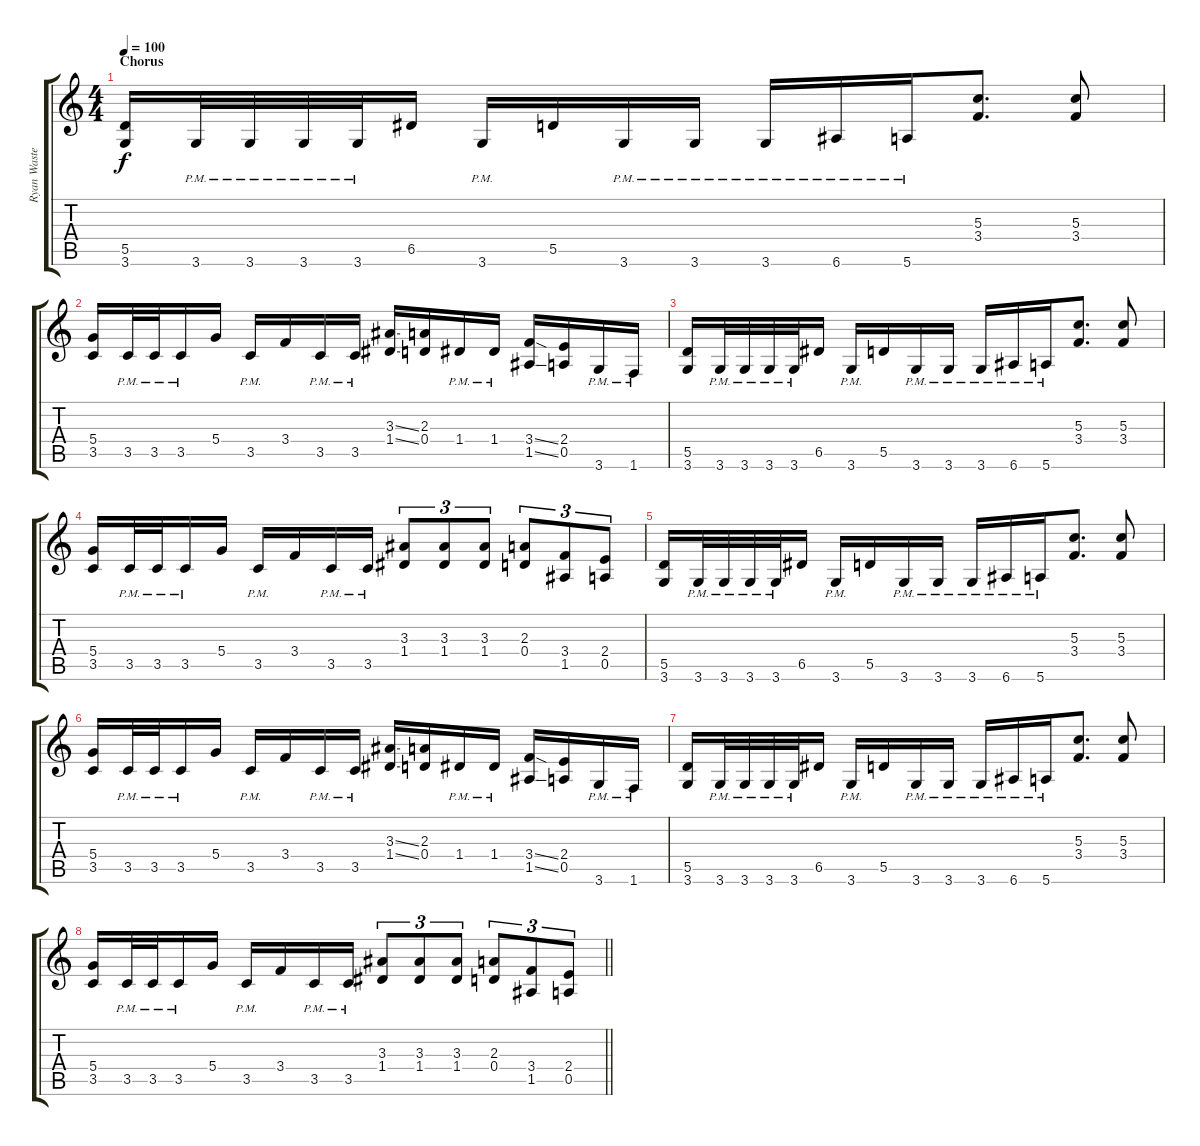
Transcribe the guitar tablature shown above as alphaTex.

\track ("Ryan Waste " "Ryan Waste") {instrument distortionguitar}
\staff {score tabs}
\tuning (E4 B3 G3 D3 A2 E2) {hide}
\ts (4 4)
\section ("" "Chorus")
\tempo 100
\clef g2
\ks c
(5.5 3.6).16{dy f} 3.6{pm}.32 3.6{pm}.32 3.6{pm}.32 3.6{pm}.32 6.5.16 3.6{pm}.16 5.5.16 3.6{pm}.16 3.6{pm}.16 3.6{pm}.16 6.6{pm}.16 5.6{pm}.16 (5.3 3.4).8{d} (5.3 3.4).8 |
(5.4 3.5).16 3.5{pm}.32 3.5{pm}.32 3.5{pm}.16 5.4.16 3.5{pm}.16 3.4.16 3.5{pm}.16 3.5{pm}.16 (3.3{ss} 1.4{ss}).16 (2.3 0.4).16 1.4{pm}.16 1.4{pm}.16 (3.4{ss} 1.5{ss}).16 (2.4 0.5).16 3.6{pm}.16 1.6{pm}.16 |
(5.5 3.6).16 3.6{pm}.32 3.6{pm}.32 3.6{pm}.32 3.6{pm}.32 6.5.16 3.6{pm}.16 5.5.16 3.6{pm}.16 3.6{pm}.16 3.6{pm}.16 6.6{pm}.16 5.6{pm}.16 (5.3 3.4).8{d} (5.3 3.4).8 |
(5.4 3.5).16 3.5{pm}.32 3.5{pm}.32 3.5{pm}.16 5.4.16 3.5{pm}.16 3.4.16 3.5{pm}.16 3.5{pm}.16 (3.3 1.4).8{tu (3 2)} (3.3 1.4).8{tu (3 2)} (3.3 1.4).8{tu (3 2)} (2.3 0.4).8{tu (3 2)} (3.4 1.5).8{tu (3 2)} (2.4 0.5).8{tu (3 2)} |
(5.5 3.6).16 3.6{pm}.32 3.6{pm}.32 3.6{pm}.32 3.6{pm}.32 6.5.16 3.6{pm}.16 5.5.16 3.6{pm}.16 3.6{pm}.16 3.6{pm}.16 6.6{pm}.16 5.6{pm}.16 (5.3 3.4).8{d} (5.3 3.4).8 |
(5.4 3.5).16 3.5{pm}.32 3.5{pm}.32 3.5{pm}.16 5.4.16 3.5{pm}.16 3.4.16 3.5{pm}.16 3.5{pm}.16 (3.3{ss} 1.4{ss}).16 (2.3 0.4).16 1.4{pm}.16 1.4{pm}.16 (3.4{ss} 1.5{ss}).16 (2.4 0.5).16 3.6{pm}.16 1.6{pm}.16 |
(5.5 3.6).16 3.6{pm}.32 3.6{pm}.32 3.6{pm}.32 3.6{pm}.32 6.5.16 3.6{pm}.16 5.5.16 3.6{pm}.16 3.6{pm}.16 3.6{pm}.16 6.6{pm}.16 5.6{pm}.16 (5.3 3.4).8{d} (5.3 3.4).8 |
\barLineRight lightlight
(5.4 3.5).16 3.5{pm}.32 3.5{pm}.32 3.5{pm}.16 5.4.16 3.5{pm}.16 3.4.16 3.5{pm}.16 3.5{pm}.16 (3.3 1.4).8{tu (3 2)} (3.3 1.4).8{tu (3 2)} (3.3 1.4).8{tu (3 2)} (2.3 0.4).8{tu (3 2)} (3.4 1.5).8{tu (3 2)} (2.4 0.5).8{tu (3 2)}
